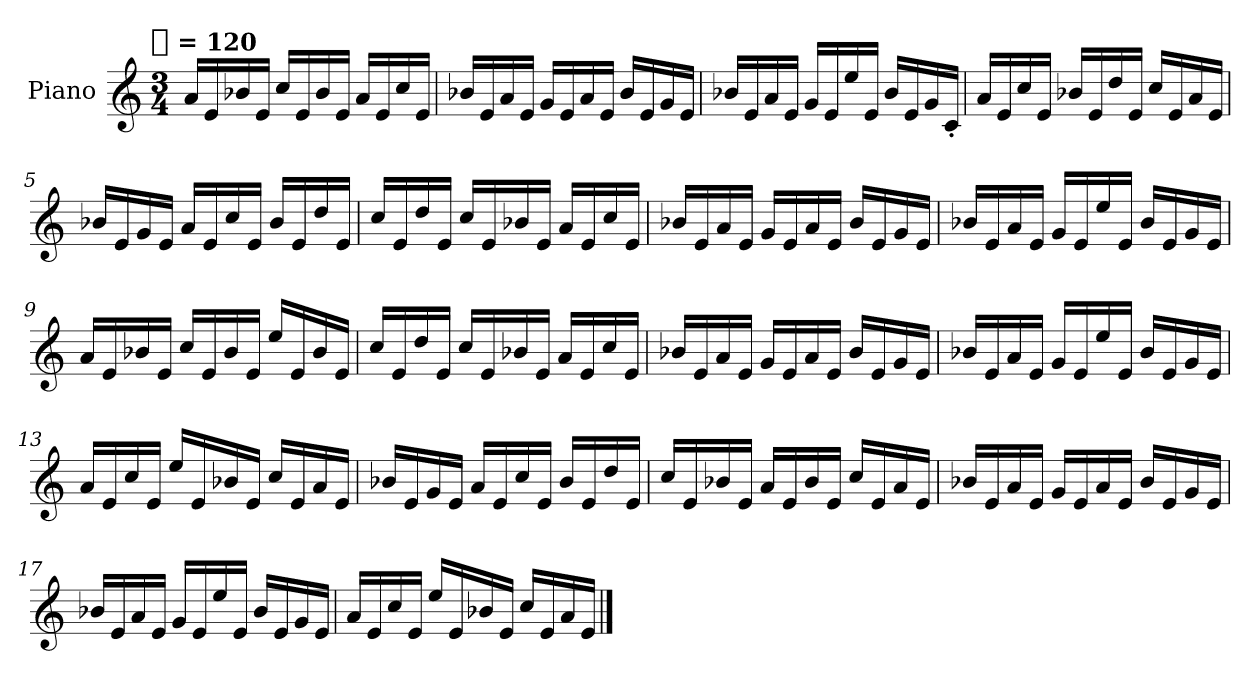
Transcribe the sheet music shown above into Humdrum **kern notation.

**kern
*part1
*staff1
*I"Piano
*I'Pno.
*clefG2
!!LO:TX:omd:t=[quarter] = 120
*M3/4
*MM120
=1
16aLL
16e
16b-X
16eJJ
16ccLL
16e
16b-
16eJJ
16aLL
16e
16cc
16eJJ
=2
16b-XLL
16e
16a
16eJJ
16gLL
16e
16a
16eJJ
16b-LL
16e
16g
16eJJ
=3
16b-XLL
16e
16a
16eJJ
16gLL
16e
16ee
16eJJ
16b-LL
16e
16g
16c'JJ
!!LO:LB:g=z
=4
16aLL
16e
16cc
16eJJ
16b-XLL
16e
16dd
16eJJ
16ccLL
16e
16a
16eJJ
=5
16b-XLL
16e
16g
16eJJ
16aLL
16e
16cc
16eJJ
16b-LL
16e
16dd
16eJJ
=6
16ccLL
16e
16dd
16eJJ
16ccLL
16e
16b-X
16eJJ
16aLL
16e
16cc
16eJJ
!!LO:LB:g=z
=7
16b-XLL
16e
16a
16eJJ
16gLL
16e
16a
16eJJ
16b-LL
16e
16g
16eJJ
=8
16b-XLL
16e
16a
16eJJ
16gLL
16e
16ee
16eJJ
16b-LL
16e
16g
16eJJ
=9
16aLL
16e
16b-X
16eJJ
16ccLL
16e
16b-
16eJJ
16eeLL
16e
16b-
16eJJ
!!LO:LB:g=z
=10
16ccLL
16e
16dd
16eJJ
16ccLL
16e
16b-X
16eJJ
16aLL
16e
16cc
16eJJ
=11
16b-XLL
16e
16a
16eJJ
16gLL
16e
16a
16eJJ
16b-LL
16e
16g
16eJJ
=12
16b-XLL
16e
16a
16eJJ
16gLL
16e
16ee
16eJJ
16b-LL
16e
16g
16eJJ
!!LO:LB:g=z
=13
16aLL
16e
16cc
16eJJ
16eeLL
16e
16b-X
16eJJ
16ccLL
16e
16a
16eJJ
=14
16b-XLL
16e
16g
16eJJ
16aLL
16e
16cc
16eJJ
16b-LL
16e
16dd
16eJJ
=15
16ccLL
16e
16b-X
16eJJ
16aLL
16e
16b-
16eJJ
16ccLL
16e
16a
16eJJ
!!LO:LB:g=z
=16
16b-XLL
16e
16a
16eJJ
16gLL
16e
16a
16eJJ
16b-LL
16e
16g
16eJJ
=17
16b-XLL
16e
16a
16eJJ
16gLL
16e
16ee
16eJJ
16b-LL
16e
16g
16eJJ
=18
16aLL
16e
16cc
16eJJ
16eeLL
16e
16b-X
16eJJ
16ccLL
16e
16a
16eJJ
==
*-
